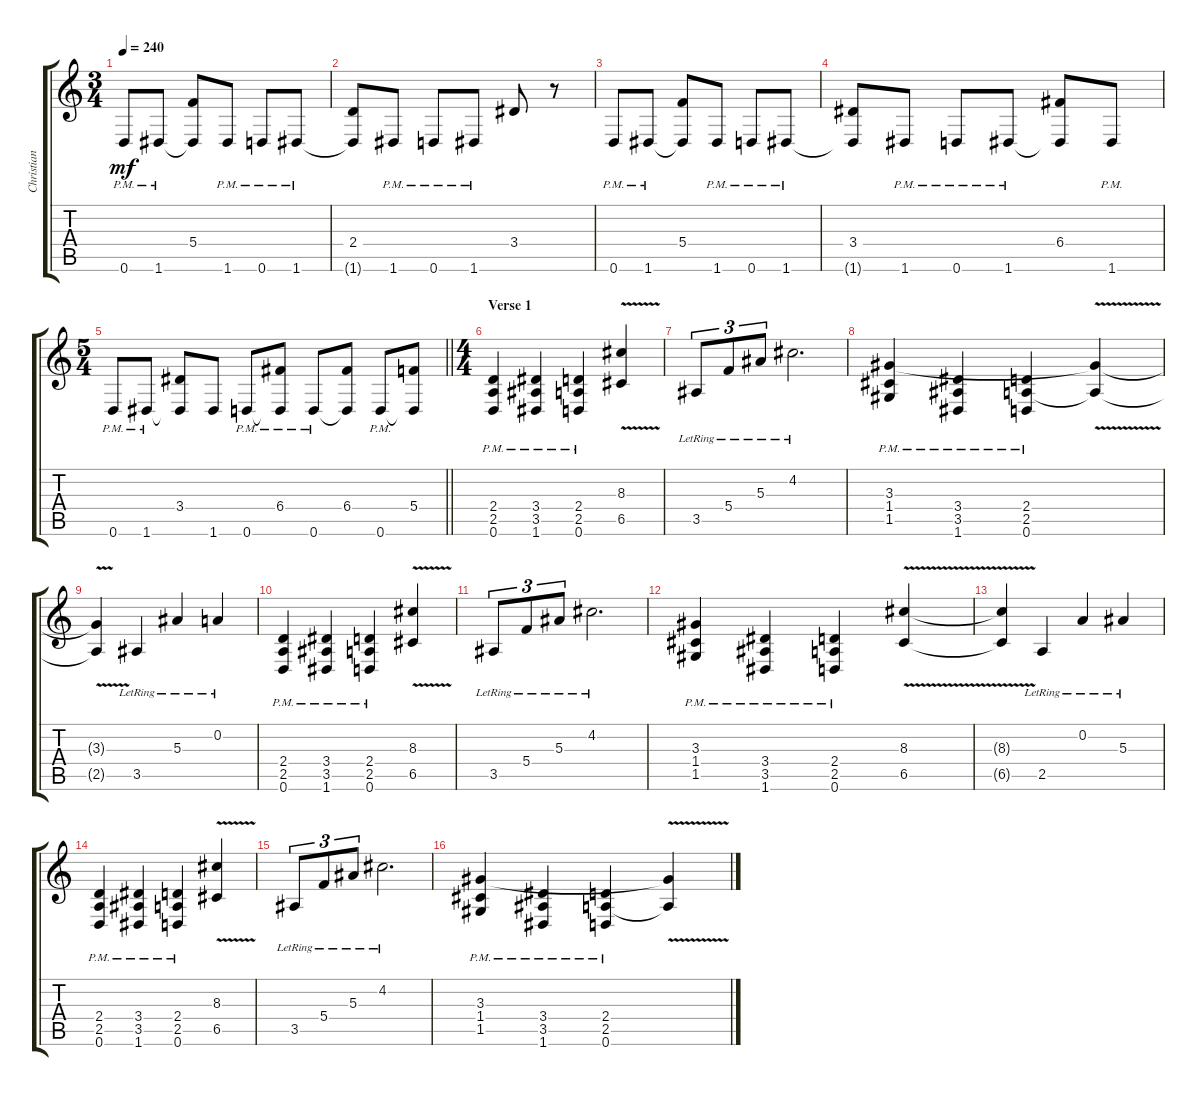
\track ("Christian Muenzer" "Christian ") {instrument overdrivenguitar}
\staff {score tabs}
\tuning (D4 A3 F3 C3 G2 D2) {hide}
\ts (3 4)
\tempo 240
\clef g2
\ks c
0.6{pm}.8{dy mf} 1.6{pm}.8 (5.4 1.6{t}).8 1.6{pm}.8 0.6{pm}.8 1.6{pm}.8 |
(2.4 1.6{t}).8 1.6{pm}.8 0.6{pm}.8 1.6{pm}.8 3.4.8 r.8 |
0.6{pm}.8 1.6{pm}.8 (5.4 1.6{t}).8 1.6{pm}.8 0.6{pm}.8 1.6{pm}.8 |
(3.4 1.6{t}).8 1.6{pm}.8 0.6{pm}.8 1.6{pm}.8 (6.4 1.6{t}).8 1.6{pm}.8 |
\ts (5 4)
\barLineRight lightlight
0.6{pm}.8 1.6{pm}.8 (3.4 1.6{t}).8 1.6.8 0.6{pm}.8 (6.4{pm} 0.6{pm t}).8 0.6{pm}.8 (6.4 0.6{t}).8 0.6{pm}.8 (5.4 0.6{t}).8 |
\ts (4 4)
\section ("" "Verse 1")
(2.4{pm} 2.5{pm} 0.6{pm}).4 (3.4{pm} 3.5{pm} 1.6{pm}).4 (2.4{pm} 2.5{pm} 0.6{pm}).4 (8.3{v} 6.5{v}).4 |
3.5{lr}.8{tu (3 2)} 5.4{lr}.8{tu (3 2)} 5.3{lr}.8{tu (3 2)} 4.2{lr}.2{d} |
(3.3{pm} 1.4{pm} 1.5{pm}).4 (3.4{pm} 3.5{pm} 1.6{pm}).4 (2.4{pm} 2.5{pm} 0.6{pm}).4 (3.3{v t} 2.5{v t}).4 |
(3.3{v t} 2.5{v t}).4 3.5{lr}.4 5.3{lr}.4 0.2{lr}.4 |
(2.4{pm} 2.5{pm} 0.6{pm}).4 (3.4{pm} 3.5{pm} 1.6{pm}).4 (2.4{pm} 2.5{pm} 0.6{pm}).4 (8.3{v} 6.5{v}).4 |
3.5{lr}.8{tu (3 2)} 5.4{lr}.8{tu (3 2)} 5.3{lr}.8{tu (3 2)} 4.2{lr}.2{d} |
(3.3{pm} 1.4{pm} 1.5{pm}).4 (3.4{pm} 3.5{pm} 1.6{pm}).4 (2.4{pm} 2.5{pm} 0.6{pm}).4 (8.3{v} 6.5{v}).4 |
(8.3{v t} 6.5{v t}).4 2.5{lr}.4 0.2{lr}.4 5.3{lr}.4 |
(2.4{pm} 2.5{pm} 0.6{pm}).4 (3.4{pm} 3.5{pm} 1.6{pm}).4 (2.4{pm} 2.5{pm} 0.6{pm}).4 (8.3{v} 6.5{v}).4 |
3.5{lr}.8{tu (3 2)} 5.4{lr}.8{tu (3 2)} 5.3{lr}.8{tu (3 2)} 4.2{lr}.2{d} |
(3.3{pm} 1.4{pm} 1.5{pm}).4 (3.4{pm} 3.5{pm} 1.6{pm}).4 (2.4{pm} 2.5{pm} 0.6{pm}).4 (3.3{v t} 2.5{v t}).4
